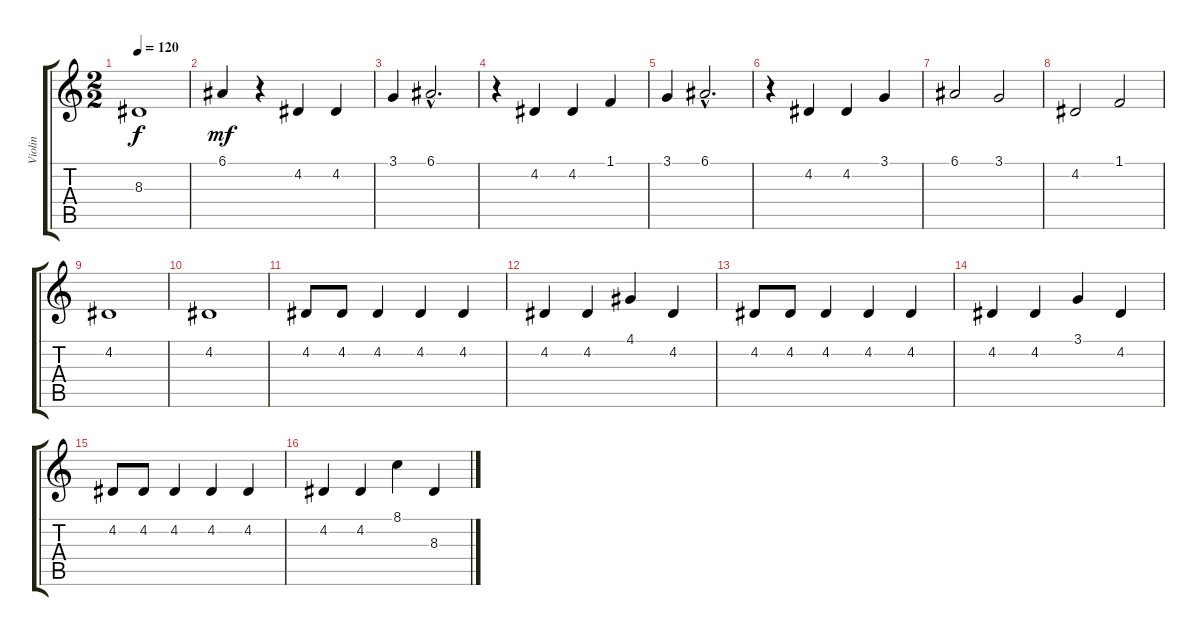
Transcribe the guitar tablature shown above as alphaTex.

\track ("Violin" "Violin") {instrument violin}
\staff {score tabs}
\tuning (E4 B3 G3 D3 A2 E2) {hide}
\ts (2 2)
\tempo 120
\clef g2
\ks c
8.3{t}.1{dy f} |
6.1.4{dy mf} r.4 4.2.4 4.2.4 |
3.1.4 6.1{hac}.2{d} |
r.4 4.2.4 4.2.4 1.1.4 |
3.1.4 6.1{hac}.2{d} |
r.4 4.2.4 4.2.4 3.1.4 |
6.1.2 3.1.2 |
4.2.2 1.1.2 |
4.2.1 |
4.2.1 |
4.2.8 4.2.8 4.2.4 4.2.4 4.2.4 |
4.2.4 4.2.4 4.1.4 4.2.4 |
4.2.8 4.2.8 4.2.4 4.2.4 4.2.4 |
4.2.4 4.2.4 3.1.4 4.2.4 |
4.2.8 4.2.8 4.2.4 4.2.4 4.2.4 |
4.2.4 4.2.4 8.1.4 8.3.4
